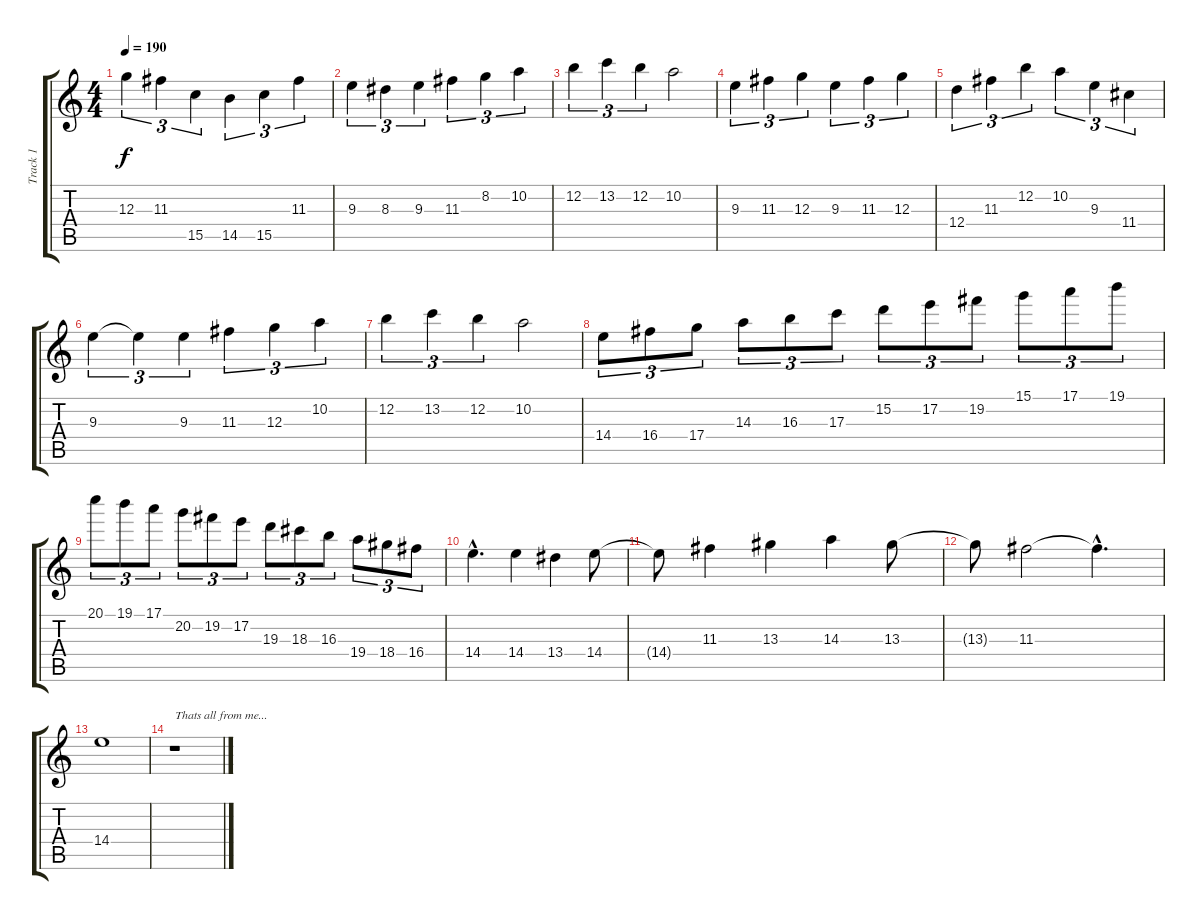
\track ("Track 1" "Track 1") {instrument distortionguitar}
\staff {score tabs}
\tuning (E4 B3 G3 D3 A2 E2) {hide}
\ts (4 4)
\tempo 190
\clef g2
\ks c
12.3.4{tu (3 2) dy f} 11.3.4{tu (3 2)} 15.5.4{tu (3 2)} 14.5.4{tu (3 2)} 15.5.4{tu (3 2)} 11.3.4{tu (3 2)} |
9.3.4{tu (3 2)} 8.3.4{tu (3 2)} 9.3.4{tu (3 2)} 11.3.4{tu (3 2)} 8.2.4{tu (3 2)} 10.2.4{tu (3 2)} |
12.2.4{tu (3 2)} 13.2.4{tu (3 2)} 12.2.4{tu (3 2)} 10.2.2 |
9.3.4{tu (3 2)} 11.3.4{tu (3 2)} 12.3.4{tu (3 2)} 9.3.4{tu (3 2)} 11.3.4{tu (3 2)} 12.3.4{tu (3 2)} |
12.4.4{tu (3 2)} 11.3.4{tu (3 2)} 12.2.4{tu (3 2)} 10.2.4{tu (3 2)} 9.3.4{tu (3 2)} 11.4.4{tu (3 2)} |
9.3.4{tu (3 2)} 9.3{t}.4{tu (3 2)} 9.3.4{tu (3 2)} 11.3.4{tu (3 2)} 12.3.4{tu (3 2)} 10.2.4{tu (3 2)} |
12.2.4{tu (3 2)} 13.2.4{tu (3 2)} 12.2.4{tu (3 2)} 10.2.2 |
14.4.8{tu (3 2)} 16.4.8{tu (3 2)} 17.4.8{tu (3 2)} 14.3.8{tu (3 2)} 16.3.8{tu (3 2)} 17.3.8{tu (3 2)} 15.2.8{tu (3 2)} 17.2.8{tu (3 2)} 19.2.8{tu (3 2)} 15.1.8{tu (3 2)} 17.1.8{tu (3 2)} 19.1.8{tu (3 2)} |
20.1.8{tu (3 2)} 19.1.8{tu (3 2)} 17.1.8{tu (3 2)} 20.2.8{tu (3 2)} 19.2.8{tu (3 2)} 17.2.8{tu (3 2)} 19.3.8{tu (3 2)} 18.3.8{tu (3 2)} 16.3.8{tu (3 2)} 19.4.8{tu (3 2)} 18.4.8{tu (3 2)} 16.4.8{tu (3 2)} |
14.4{hac}.4{d} 14.4.4 13.4.4 14.4.8 |
14.4{t}.8 11.3.4 13.3.4 14.3.4 13.3.8 |
13.3{t}.8 11.3.2 11.3{hac t}.4{d} |
14.4.1 |
r.1{txt "Thats all from me..."}
